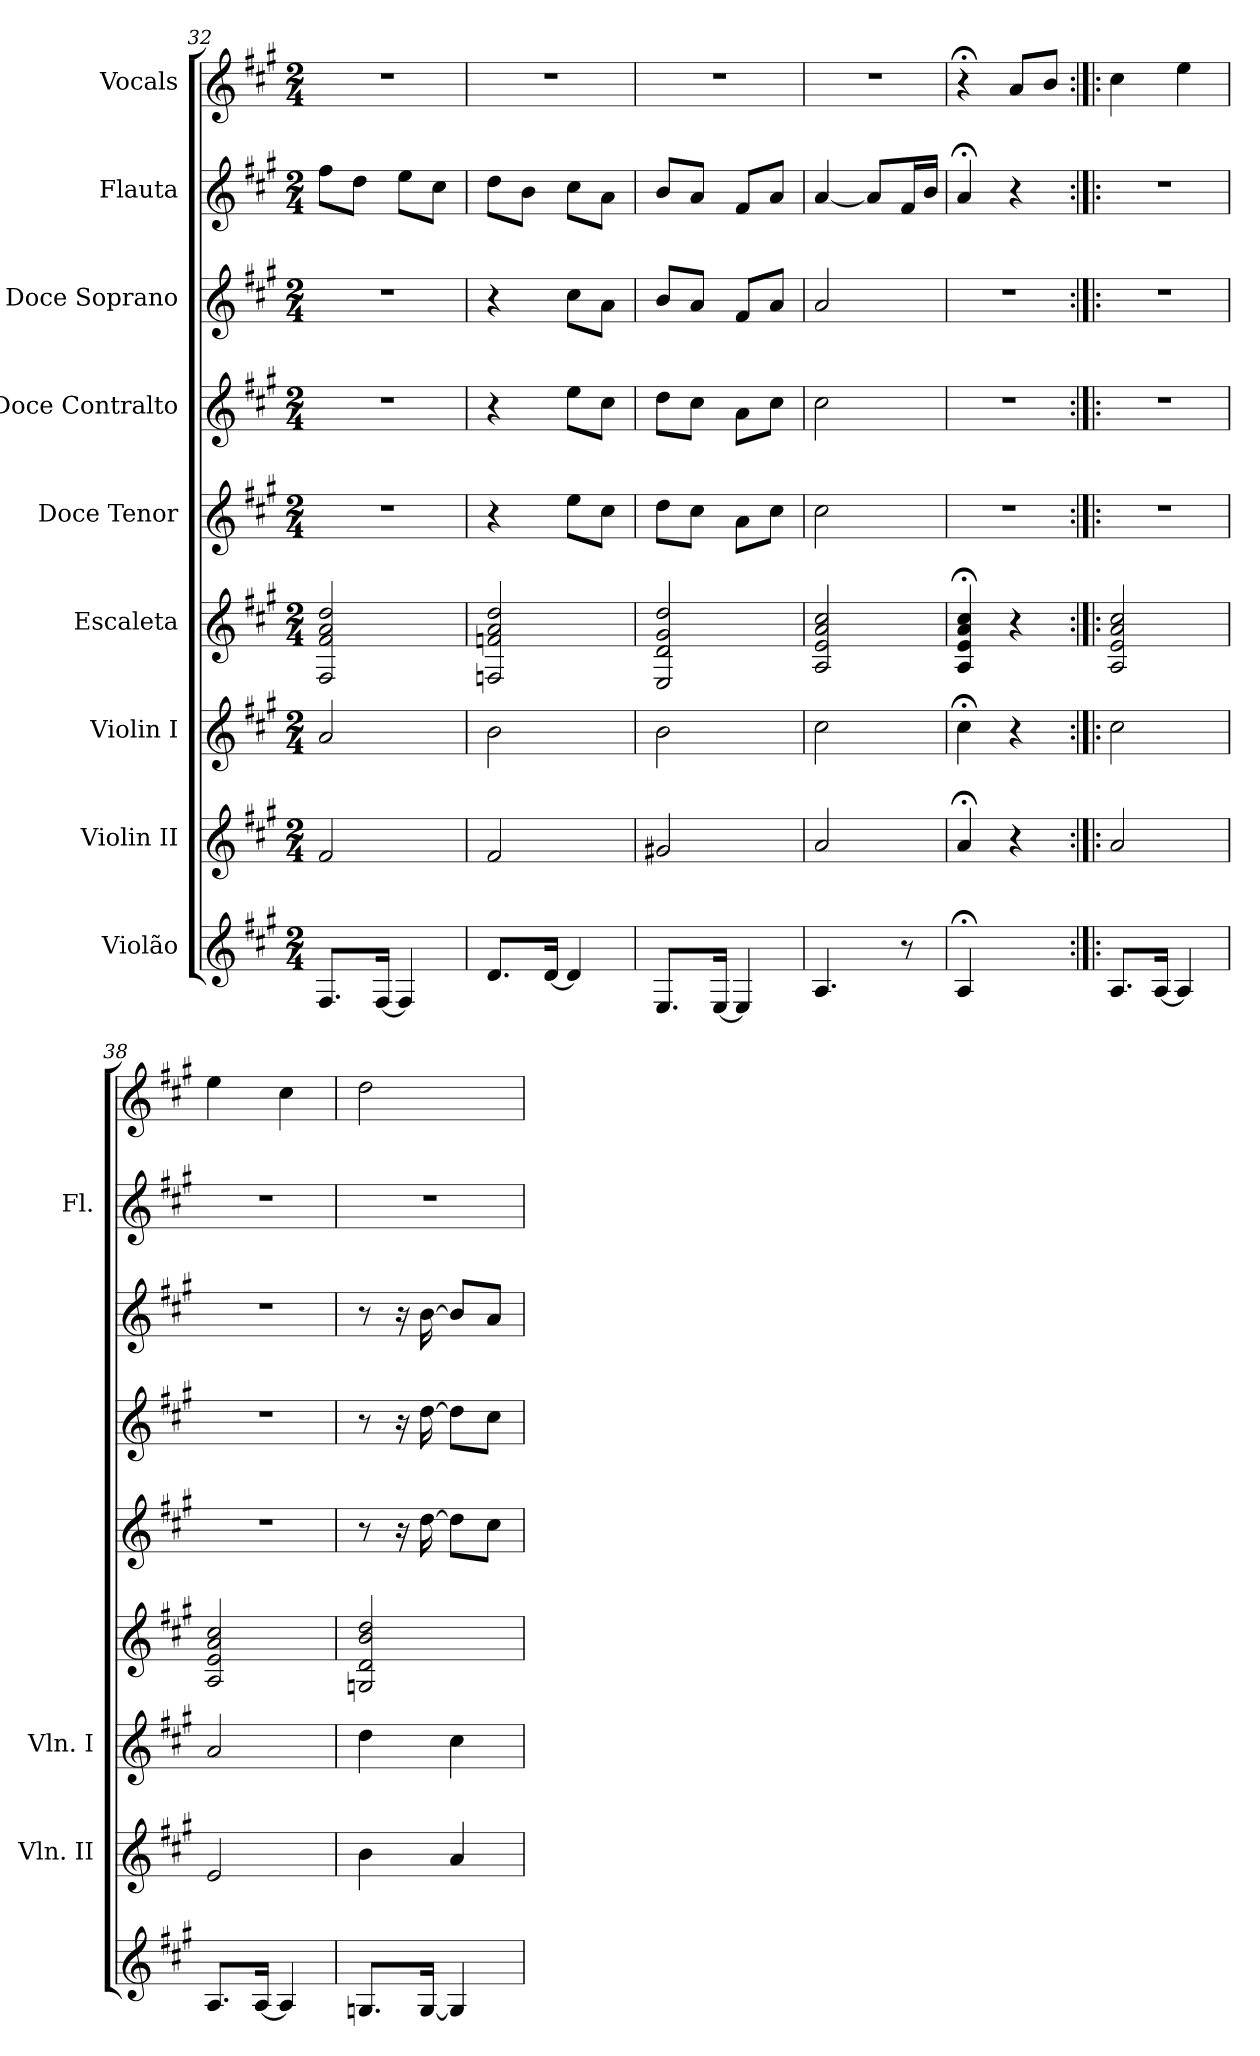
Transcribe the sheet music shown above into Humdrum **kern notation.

**kern	**kern	**kern	**kern	**kern	**kern	**kern	**kern	**kern
*part9	*part8	*part7	*part6	*part5	*part4	*part3	*part2	*part1
*staff9	*staff8	*staff7	*staff6	*staff5	*staff4	*staff3	*staff2	*staff1
*I"Violão	*I"Violin II	*I"Violin I	*I"Escaleta	*I"Doce Tenor	*I"Doce Contralto	*I"Doce Soprano	*I"Flauta	*I"Vocals
*	*I'Vln. II	*I'Vln. I	*	*	*	*	*I'Fl.	*
*clefG2	*clefG2	*clefG2	*clefG2	*clefG2	*clefG2	*clefG2	*clefG2	*clefG2
*ITrd7c12	*	*	*	*	*	*ITrd-7c-12	*	*
*k[f#c#g#]	*k[f#c#g#]	*k[f#c#g#]	*k[f#c#g#]	*k[f#c#g#]	*k[f#c#g#]	*k[f#c#g#]	*k[f#c#g#]	*k[f#c#g#]
*A:	*A:	*A:	*A:	*A:	*A:	*A:	*A:	*A:
*M2/4	*M2/4	*M2/4	*M2/4	*M2/4	*M2/4	*M2/4	*M2/4	*M2/4
=32	=32	=32	=32	=32	=32	=32	=32	=32
8.FF#/L	2f#/	2a/	2F#/ 2f#/ 2a/ 2dd/	2r	2r	2r	8ff#\L	2r
.	.	.	.	.	.	.	8dd\J	.
[16FF#/Jk	.	.	.	.	.	.	.	.
4FF#/]	.	.	.	.	.	.	8ee\L	.
.	.	.	.	.	.	.	8cc#\J	.
=33	=33	=33	=33	=33	=33	=33	=33	=33
8.D/L	2f#/	2b\	2Fn/ 2fn/ 2a/ 2dd/	4r	4r	4r	8dd\L	2r
.	.	.	.	.	.	.	8b\J	.
[16D/Jk	.	.	.	.	.	.	.	.
4D/]	.	.	.	8ee\L	8ee\L	8ccc#\L	8cc#\L	.
.	.	.	.	8cc#\J	8cc#\J	8aa\J	8a\J	.
=34	=34	=34	=34	=34	=34	=34	=34	=34
8.EE/L	2g#X/	2b\	2E/ 2d/ 2g#/ 2dd/	8dd\L	8dd\L	8bb/L	8b/L	2r
.	.	.	.	8cc#\J	8cc#\J	8aa/J	8a/J	.
[16EE/Jk	.	.	.	.	.	.	.	.
4EE/]	.	.	.	8a\L	8a\L	8ff#/L	8f#/L	.
.	.	.	.	8cc#\J	8cc#\J	8aa/J	8a/J	.
=35	=35	=35	=35	=35	=35	=35	=35	=35
4.AA/	2a/	2cc#\	2A/ 2e/ 2a/ 2cc#/	2cc#\	2cc#\	2aa/	[4a/	2r
.	.	.	.	.	.	.	8a/L]	.
8r	.	.	.	.	.	.	16f#/L	.
.	.	.	.	.	.	.	16b/JJ	.
!!LO:PB:g=z
=36	=36	=36	=36	=36	=36	=36	=36	=36
4AA;</	4a;</	4cc#;<\	4A/;< 4e/;< 4a/;< 4cc#/;<	2r	2r	2r	4a;</	4r;<
4ryy	4r	4r	4r	.	.	.	4r	8a/L
.	.	.	.	.	.	.	.	8b/J
=37:|!|:	=37:|!|:	=37:|!|:	=37:|!|:	=37:|!|:	=37:|!|:	=37:|!|:	=37:|!|:	=37:|!|:
8.AA/L	2a/	2cc#\	2A/ 2e/ 2a/ 2cc#/	2r	2r	2r	2r	4cc#\
[16AA/Jk	.	.	.	.	.	.	.	.
4AA/]	.	.	.	.	.	.	.	4ee\
=38	=38	=38	=38	=38	=38	=38	=38	=38
8.AA/L	2e/	2a/	2A/ 2e/ 2a/ 2cc#/	2r	2r	2r	2r	4ee\
[16AA/Jk	.	.	.	.	.	.	.	.
4AA/]	.	.	.	.	.	.	.	4cc#\
=39	=39	=39	=39	=39	=39	=39	=39	=39
8.GGn/L	4b\	4dd\	2Gn/ 2d/ 2b/ 2dd/	8r	8r	8r	2r	2dd\
.	.	.	.	16r	16r	16r	.	.
[16GG/Jk	.	.	.	[16dd\	[16dd\	[16bb\	.	.
4GG/]	4a/	4cc#\	.	8dd\L]	8dd\L]	8bb/L]	.	.
.	.	.	.	8cc#\J	8cc#\J	8aa/J	.	.
=	=	=	=	=	=	=	=	=
*-	*-	*-	*-	*-	*-	*-	*-	*-
